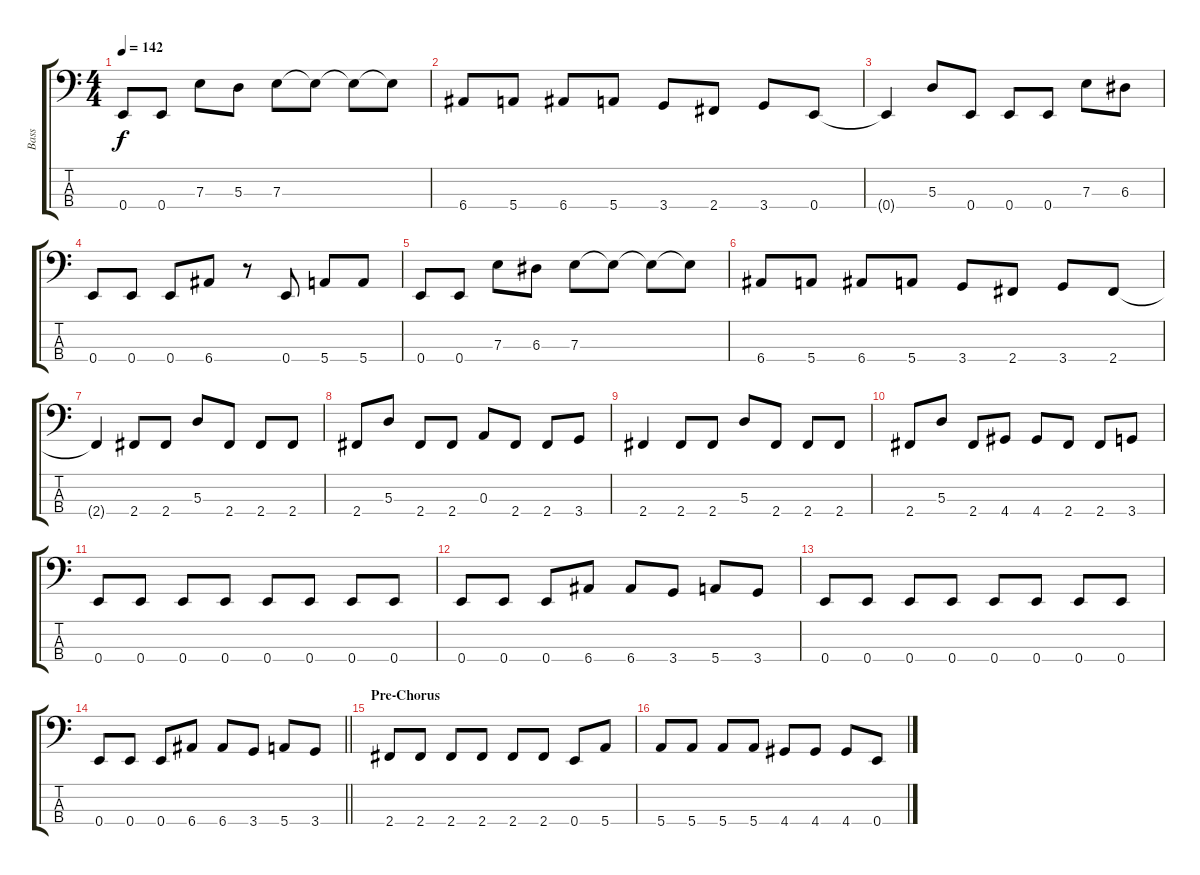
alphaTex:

\track ("Bass" "Bass") {instrument electricbassfinger}
\staff {score tabs}
\tuning (G2 D2 A1 E1) {hide}
\ts (4 4)
\tempo 142
\clef f4
\ks c
0.4.8{dy f} 0.4.8 7.3.8 5.3.8 7.3.8 7.3{t}.8 7.3{t}.8 7.3{t}.8 |
6.4.8 5.4.8 6.4.8 5.4.8 3.4.8 2.4.8 3.4.8 0.4.8 |
0.4{t}.4 5.3.8 0.4.8 0.4.8 0.4.8 7.3.8 6.3.8 |
0.4.8 0.4.8 0.4.8 6.4.8 r.8 0.4.8 5.4.8 5.4.8 |
0.4.8 0.4.8 7.3.8 6.3.8 7.3.8 7.3{t}.8 7.3{t}.8 7.3{t}.8 |
6.4.8 5.4.8 6.4.8 5.4.8 3.4.8 2.4.8 3.4.8 2.4.8 |
2.4{t}.4 2.4.8 2.4.8 5.3.8 2.4.8 2.4.8 2.4.8 |
2.4.8 5.3.8 2.4.8 2.4.8 0.3.8 2.4.8 2.4.8 3.4.8 |
2.4.4 2.4.8 2.4.8 5.3.8 2.4.8 2.4.8 2.4.8 |
2.4.8 5.3.8 2.4.8 4.4.8 4.4.8 2.4.8 2.4.8 3.4.8 |
0.4.8 0.4.8 0.4.8 0.4.8 0.4.8 0.4.8 0.4.8 0.4.8 |
0.4.8 0.4.8 0.4.8 6.4.8 6.4.8 3.4.8 5.4.8 3.4.8 |
0.4.8 0.4.8 0.4.8 0.4.8 0.4.8 0.4.8 0.4.8 0.4.8 |
\barLineRight lightlight
0.4.8 0.4.8 0.4.8 6.4.8 6.4.8 3.4.8 5.4.8 3.4.8 |
\section ("" "Pre-Chorus")
2.4.8 2.4.8 2.4.8 2.4.8 2.4.8 2.4.8 0.4.8 5.4.8 |
5.4.8 5.4.8 5.4.8 5.4.8 4.4.8 4.4.8 4.4.8 0.4.8
